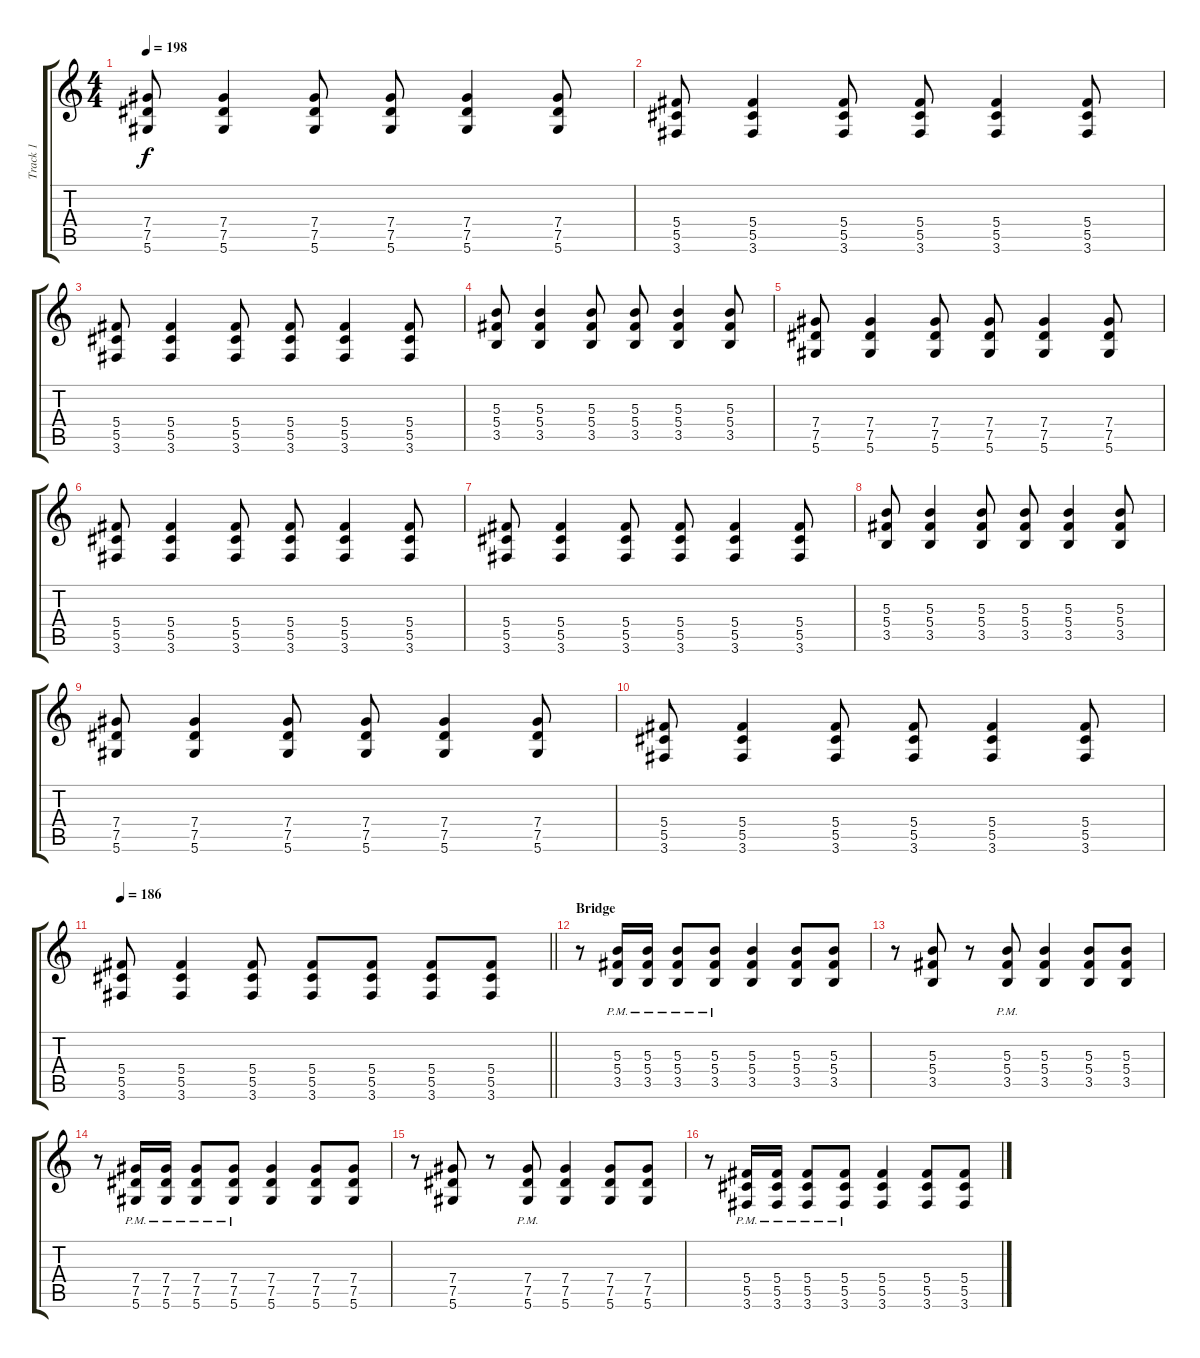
\track ("Track 1" "Track 1") {instrument overdrivenguitar}
\staff {score tabs}
\tuning (Eb4 Bb3 Gb3 Db3 Ab2 Eb2) {hide}
\ts (4 4)
\tempo 198
\clef g2
\ks c
(7.4 7.5 5.6).8{dy f} (7.4 7.5 5.6).4 (7.4 7.5 5.6).8 (7.4 7.5 5.6).8 (7.4 7.5 5.6).4 (7.4 7.5 5.6).8 |
(5.4 5.5 3.6).8 (5.4 5.5 3.6).4 (5.4 5.5 3.6).8 (5.4 5.5 3.6).8 (5.4 5.5 3.6).4 (5.4 5.5 3.6).8 |
(5.4 5.5 3.6).8 (5.4 5.5 3.6).4 (5.4 5.5 3.6).8 (5.4 5.5 3.6).8 (5.4 5.5 3.6).4 (5.4 5.5 3.6).8 |
(5.3 5.4 3.5).8 (5.3 5.4 3.5).4 (5.3 5.4 3.5).8 (5.3 5.4 3.5).8 (5.3 5.4 3.5).4 (5.3 5.4 3.5).8 |
(7.4 7.5 5.6).8 (7.4 7.5 5.6).4 (7.4 7.5 5.6).8 (7.4 7.5 5.6).8 (7.4 7.5 5.6).4 (7.4 7.5 5.6).8 |
(5.4 5.5 3.6).8 (5.4 5.5 3.6).4 (5.4 5.5 3.6).8 (5.4 5.5 3.6).8 (5.4 5.5 3.6).4 (5.4 5.5 3.6).8 |
(5.4 5.5 3.6).8 (5.4 5.5 3.6).4 (5.4 5.5 3.6).8 (5.4 5.5 3.6).8 (5.4 5.5 3.6).4 (5.4 5.5 3.6).8 |
(5.3 5.4 3.5).8 (5.3 5.4 3.5).4 (5.3 5.4 3.5).8 (5.3 5.4 3.5).8 (5.3 5.4 3.5).4 (5.3 5.4 3.5).8 |
(7.4 7.5 5.6).8 (7.4 7.5 5.6).4 (7.4 7.5 5.6).8 (7.4 7.5 5.6).8 (7.4 7.5 5.6).4 (7.4 7.5 5.6).8 |
(5.4 5.5 3.6).8 (5.4 5.5 3.6).4 (5.4 5.5 3.6).8 (5.4 5.5 3.6).8 (5.4 5.5 3.6).4 (5.4 5.5 3.6).8 |
\tempo 186
\barLineRight lightlight
(5.4 5.5 3.6).8 (5.4 5.5 3.6).4 (5.4 5.5 3.6).8 (5.4 5.5 3.6).8 (5.4 5.5 3.6).8 (5.4 5.5 3.6).8 (5.4 5.5 3.6).8 |
\section ("" "Bridge")
r.8 (5.3{pm} 5.4{pm} 3.5{pm}).16 (5.3{pm} 5.4{pm} 3.5{pm}).16 (5.3{pm} 5.4{pm} 3.5{pm}).8 (5.3{pm} 5.4{pm} 3.5{pm}).8 (5.3 5.4 3.5).4 (5.3 5.4 3.5).8 (5.3 5.4 3.5).8 |
r.8 (5.3 5.4 3.5).8 r.8 (5.3{pm} 5.4{pm} 3.5{pm}).8 (5.3 5.4 3.5).4 (5.3 5.4 3.5).8 (5.3 5.4 3.5).8 |
r.8 (7.4{pm} 7.5{pm} 5.6{pm}).16 (7.4{pm} 7.5{pm} 5.6{pm}).16 (7.4{pm} 7.5{pm} 5.6{pm}).8 (7.4{pm} 7.5{pm} 5.6{pm}).8 (7.4 7.5 5.6).4 (7.4 7.5 5.6).8 (7.4 7.5 5.6).8 |
r.8 (7.4 7.5 5.6).8 r.8 (7.4{pm} 7.5{pm} 5.6{pm}).8 (7.4 7.5 5.6).4 (7.4 7.5 5.6).8 (7.4 7.5 5.6).8 |
r.8 (5.4{pm} 5.5{pm} 3.6{pm}).16 (5.4{pm} 5.5{pm} 3.6{pm}).16 (5.4{pm} 5.5{pm} 3.6{pm}).8 (5.4{pm} 5.5{pm} 3.6{pm}).8 (5.4 5.5 3.6).4 (5.4 5.5 3.6).8 (5.4 5.5 3.6).8
